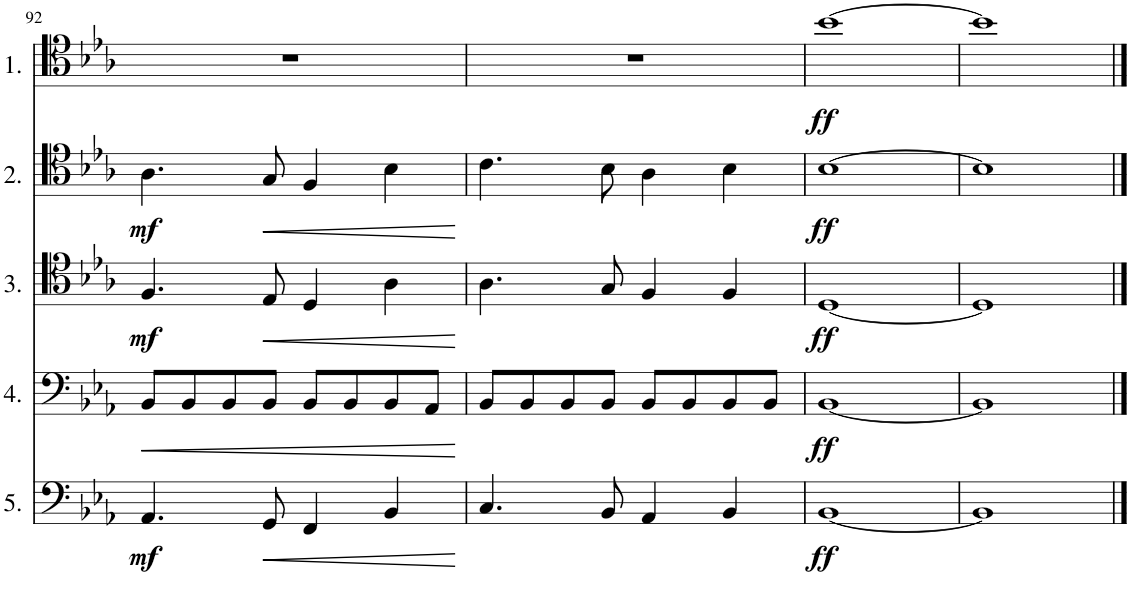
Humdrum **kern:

**kern	**dynam	**kern	**dynam	**kern	**dynam	**kern	**dynam	**kern	**dynam
*part5	*part5	*part4	*part4	*part3	*part3	*part2	*part2	*part1	*part1
*staff5	*staff5	*staff4	*staff4	*staff3	*staff3	*staff2	*staff2	*staff1	*staff1
*I"Cello 5	*	*I"Cello 4	*	*I"Cello 3	*	*I"Cello 2	*	*I"Cello 1	*
!!LO:PB:g=z
*clefF4	*	*clefF4	*	*clefC4	*	*clefC4	*	*clefC4	*
*k[b-e-a-]	*	*k[b-e-a-]	*	*k[b-e-a-]	*	*k[b-e-a-]	*	*k[b-e-a-]	*
*M4/4	*	*M4/4	*	*M4/4	*	*M4/4	*	*M4/4	*
=92	=92	=92	=92	=92	=92	=92	=92	=92	=92
!	!LO:DY:b	!	!LO:HP:b	!	!LO:DY:b	!	!LO:DY:b	!	!
4.AA-/	mf	8BB-/L	<	4.F/	mf	4.A-\	mf	1r	.
.	.	8BB-/	.	.	.	.	.	.	.
.	.	8BB-/	.	.	.	.	.	.	.
!	!LO:HP:b	!	!	!	!LO:HP:b	!	!LO:HP:b	!	!
8GG/	<	8BB-/J	.	8E-/	<	8G/	<	.	.
4FF/	.	8BB-/L	.	4D/	.	4F/	.	.	.
.	.	8BB-/	.	.	.	.	.	.	.
4BB-/	.	8BB-/	.	4A-\	.	4B-\	.	.	.
.	.	8AA-/J	.	.	.	.	.	.	.
.	[	.	[	.	[	.	[	.	.
=93	=93	=93	=93	=93	=93	=93	=93	=93	=93
4.C/	.	8BB-/L	.	4.A-\	.	4.c\	.	1r	.
.	.	8BB-/	.	.	.	.	.	.	.
.	.	8BB-/	.	.	.	.	.	.	.
8BB-/	.	8BB-/J	.	8G/	.	8B-\	.	.	.
4AA-/	.	8BB-/L	.	4F/	.	4A-\	.	.	.
.	.	8BB-/	.	.	.	.	.	.	.
4BB-/	.	8BB-/	.	4F/	.	4B-\	.	.	.
.	.	8BB-/J	.	.	.	.	.	.	.
=94	=94	=94	=94	=94	=94	=94	=94	=94	=94
!	!LO:DY:b	!	!LO:DY:b	!	!LO:DY:b	!	!LO:DY:b	!	!LO:DY:b
[1BB-	ff	[1BB-	ff	[1D	ff	[1B-	ff	[1b-	ff
=95	=95	=95	=95	=95	=95	=95	=95	=95	=95
1BB-]	.	1BB-]	.	1D]	.	1B-]	.	1b-]	.
==	==	==	==	==	==	==	==	==	==
*-	*-	*-	*-	*-	*-	*-	*-	*-	*-
